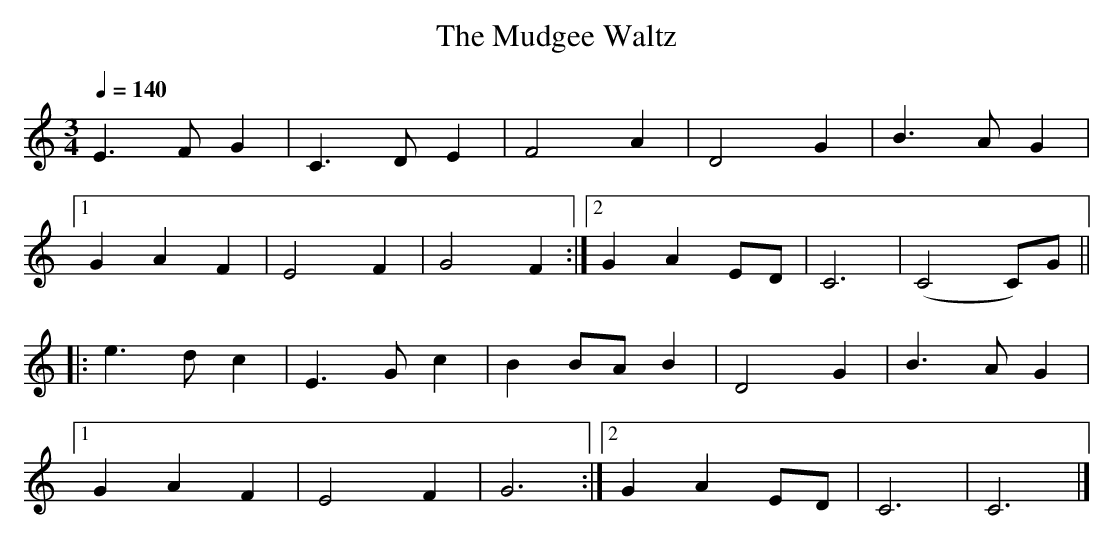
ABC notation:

X:1
T:Mudgee Waltz, The
M:3/4
L:1/8
K:Cmaj clef=treble
Q:1/4=140
E2>F2 G2 | C2>D2 E2 | F4 A2 | D4 G2 | B2>A2 G2 |
 [1 G2 A2 F2 | E4 F2 | G4 F2 :|\
 [2 G2 A2 ED | C6 | (C4 C)G ||
|: e2>d2 c2 | E2>G2 c2 | B2 BA B2 | D4 G2 | B2>A2 G2 |
 [1 G2 A2 F2 | E4 F2 | G6 :|\
 [2 G2 A2 ED | C6 | C6 |]
